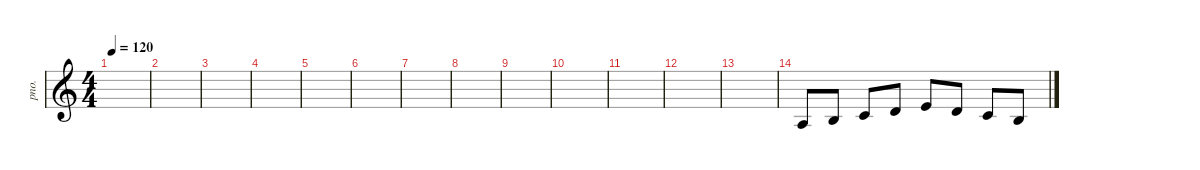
\defaultSystemsLayout 4
\hideDynamics
\bracketExtendMode nobrackets
\otherSystemsTrackNameOrientation horizontal
\track ("Acoustic Bass" "pno.") {instrument acousticgrandpiano}
\staff {score}
\tuning (E4 B3 G3 D3 A2 E2)
\ts (4 4)
\tempo 120
\clef g2
\ks c
|
|
|
|
|
|
|
|
|
|
|
|
|
2.3.8{beam Up} 0.2.8{beam Up} 1.2.8{beam Up} 3.2.8{beam Up} 5.2.8{beam Up} 3.2.8{beam Up} 1.2.8{beam Up} 0.2.8{beam Up}
